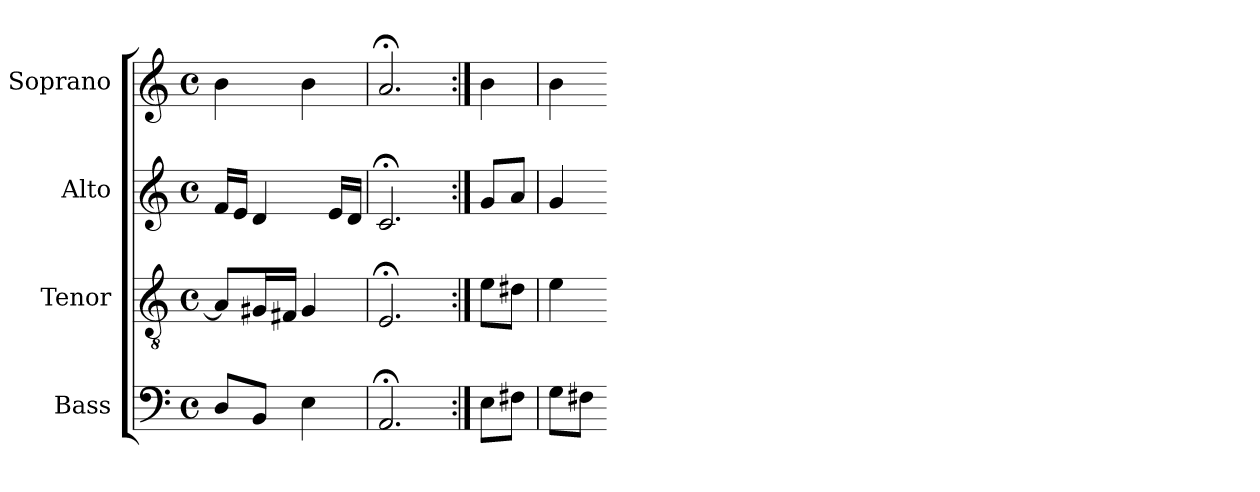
**kern	**kern	**kern	**kern
*part4	*part3	*part2	*part1
*staff4	*staff3	*staff2	*staff1
*I"Bass	*I"Tenor	*I"Alto	*I"Soprano
*I'B	*I'T	*I'A	*I'S
*clefF4	*clefGv2	*clefG2	*clefG2
*k[]	*k[]	*k[]	*k[]
*E:phr	*E:phr	*E:phr	*E:phr
*M4/4	*M4/4	*M4/4	*M4/4
*met(c)	*met(c)	*met(c)	*met(c)
*MM100	*MM100	*MM100	*MM100
=	=	=	=
8DL	8AL]	16fLL	4b
.	.	16eJJ	.
8BBJ	16G#XL	4d	.
.	16F#XJJ	.	.
4E	4G#	.	4b
.	.	16eLL	.
.	.	16dJJ	.
=10	=10	=10	=10
2.AA;<	2.E;<	2.c;<	2.a;<
=:|!	=:|!	=:|!	=:|!
8EL	8eL	8gL	4b
8F#XJ	8d#XJ	8aJ	.
=11	=11	=11	=11
8GL	4e	4g	4b
8F#XJ	.	.	.
=-	=-	=-	=-
*-	*-	*-	*-
